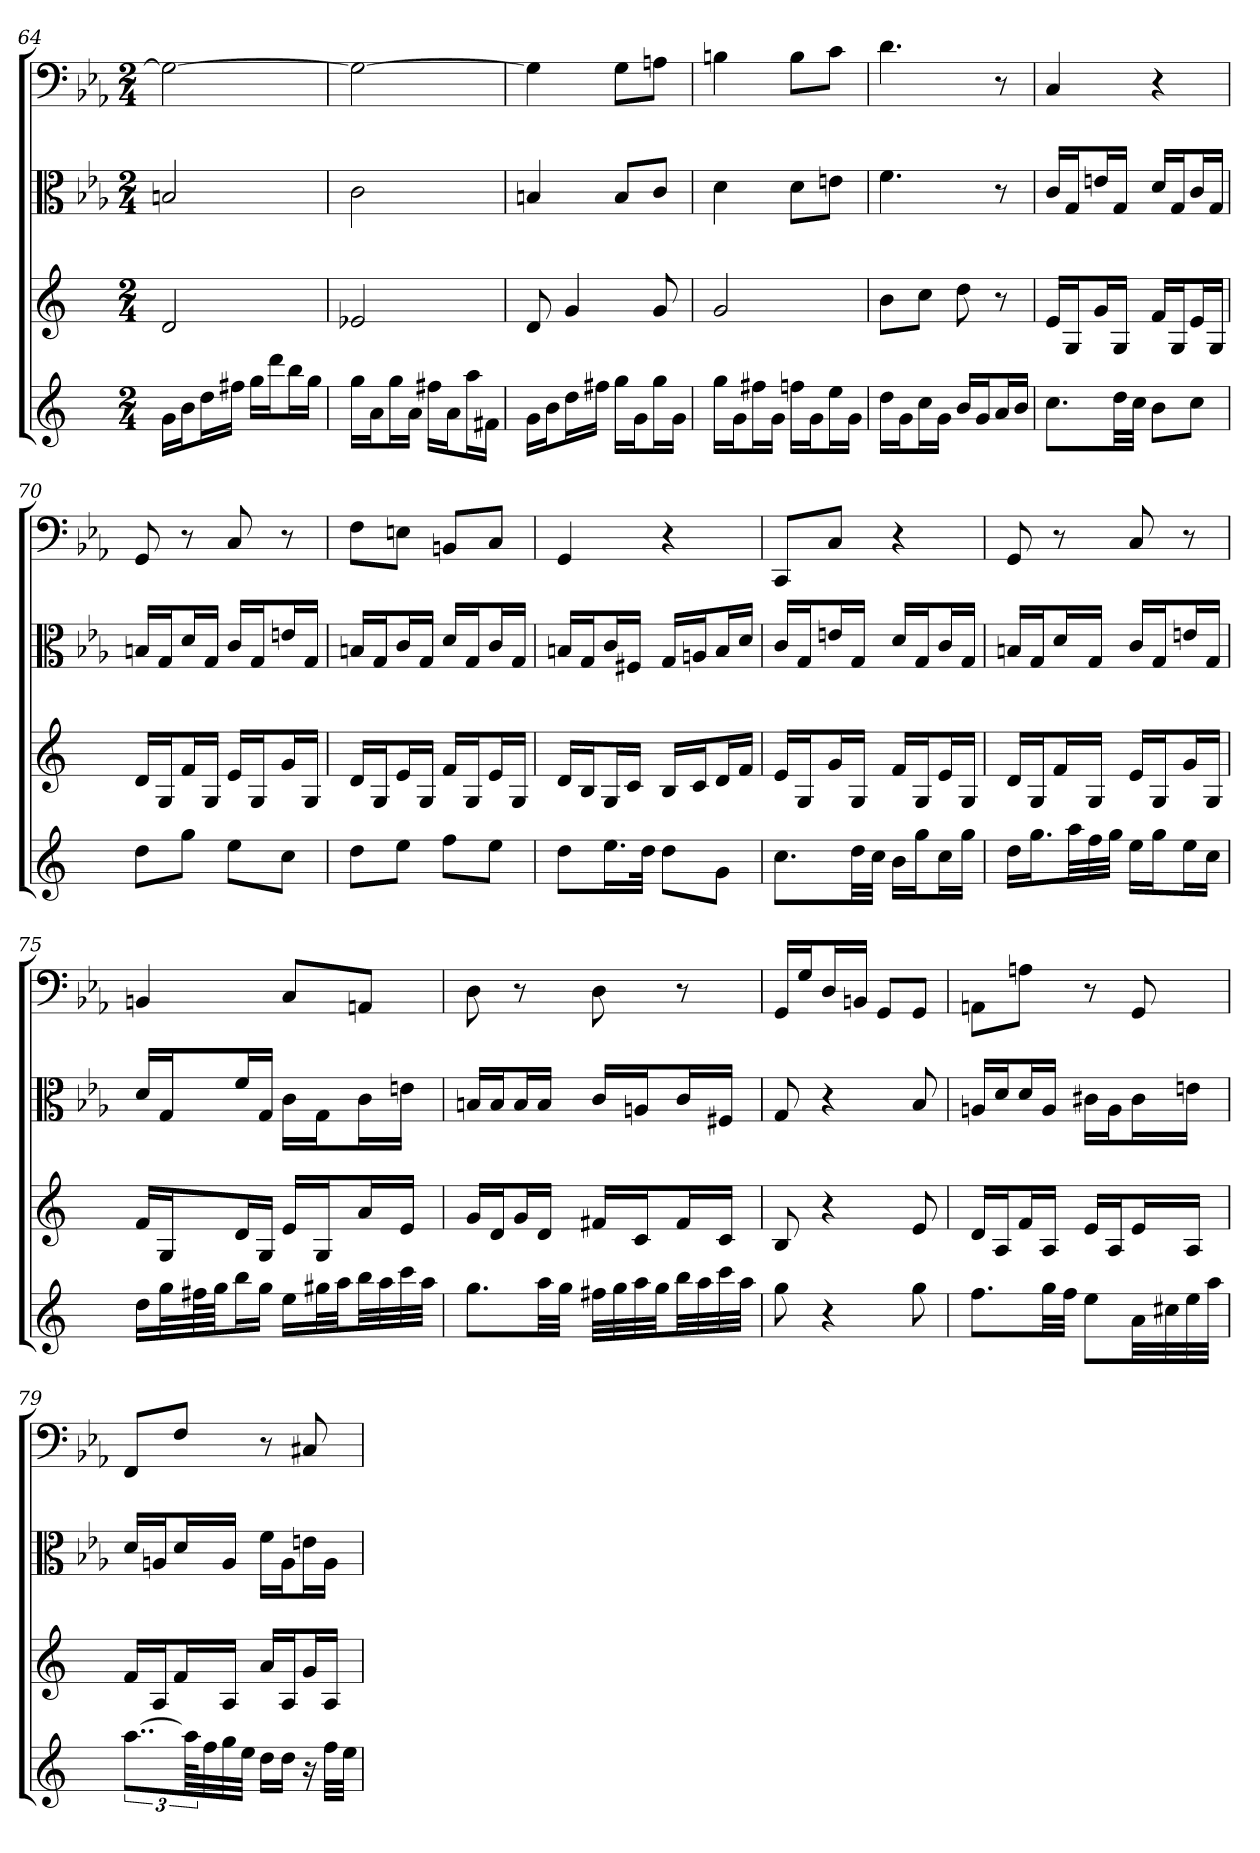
**kern	**kern	**kern	**kern
*part4	*part3	*part2	*part1
*staff4	*staff3	*staff2	*staff1
*	*	*clefC3	*clefF4
*k[]	*k[]	*k[b-e-a-]	*k[b-e-a-]
*M2/4	*M2/4	*M2/4	*M2/4
=64	=64	=64	=64
16gLL	2d	2Bn	2G_
16bJ	.	.	.
16ddL	.	.	.
16ff#XJJ	.	.	.
16ggLL	.	.	.
16dddJ	.	.	.
16bbL	.	.	.
16ggJJ	.	.	.
=65	=65	=65	=65
16ggLL	2e-X	2c	2G_
16aJ	.	.	.
16ggL	.	.	.
16aJJ	.	.	.
16ff#XLL	.	.	.
16aJ	.	.	.
16aaL	.	.	.
16f#XJJ	.	.	.
=66	=66	=66	=66
16gLL	8d	4Bn	4G]
16bJ	.	.	.
16ddL	4g	.	.
16ff#XJJ	.	.	.
16ggLL	.	8B/L	8G\L
16gJ	.	.	.
16ggL	8g	8c/J	8An\J
16gJJ	.	.	.
=67	=67	=67	=67
16ggLL	2g	4d	4Bn
16gJ	.	.	.
16ff#XL	.	.	.
16gJJ	.	.	.
16ffnLL	.	8d\L	8B\L
16gJ	.	.	.
16eeL	.	8en\J	8c\J
16gJJ	.	.	.
=68	=68	=68	=68
16ddLL	8bL	4.f	4.d
16gJ	.	.	.
16ccL	8ccJ	.	.
16gJJ	.	.	.
16bLL	8dd	.	.
16gJ	.	.	.
16aL	8r	8r	8r
16bJJ	.	.	.
=69	=69	=69	=69
8.ccL	16eLL	16c/LL	4C
.	16GJ	16G/J	.
.	16gL	16en/L	.
32ddLL	16GJJ	16G/JJ	.
32ccJJJ	.	.	.
8bL	16fLL	16d/LL	4r
.	16GJ	16G/J	.
8ccJ	16eL	16c/L	.
.	16GJJ	16G/JJ	.
=70	=70	=70	=70
8ddL	16dLL	16Bn/LL	8GG
.	16GJ	16G/J	.
8ggJ	16fL	16d/L	8r
.	16GJJ	16G/JJ	.
8eeL	16eLL	16c/LL	8C
.	16GJ	16G/J	.
8ccJ	16gL	16en/L	8r
.	16GJJ	16G/JJ	.
=71	=71	=71	=71
8ddL	16dLL	16Bn/LL	8F\L
.	16GJ	16G/J	.
8eeJ	16eL	16c/L	8En\J
.	16GJJ	16G/JJ	.
8ffL	16fLL	16d/LL	8BBn/L
.	16GJ	16G/J	.
8eeJ	16eL	16c/L	8C/J
.	16GJJ	16G/JJ	.
=72	=72	=72	=72
8ddL	16dLL	16Bn/LL	4GG
.	16BJ	16G/J	.
16.eeL	16GL	16c/L	.
.	16cJJ	16F#X/JJ	.
32ddJJk	.	.	.
8ddL	16BLL	16G/LL	4r
.	16cJ	16An/J	.
8gJ	16dL	16B/L	.
.	16fJJ	16d/JJ	.
=73	=73	=73	=73
8.ccL	16eLL	16c/LL	8CC/L
.	16GJ	16G/J	.
.	16gL	16en/L	8C/J
32ddLL	16GJJ	16G/JJ	.
32ccJJJ	.	.	.
16bLL	16fLL	16d/LL	4r
16ggJ	16GJ	16G/J	.
16ccL	16eL	16c/L	.
16ggJJ	16GJJ	16G/JJ	.
=74	=74	=74	=74
16ddLL	16dLL	16Bn/LL	8GG
16.ggJ	16GJ	16G/J	.
.	16fL	16d/L	8r
32aaLL	.	.	.
32ff	16GJJ	16G/JJ	.
32ggJJJ	.	.	.
16eeLL	16eLL	16c/LL	8C
16ggJ	16GJ	16G/J	.
16eeL	16gL	16en/L	8r
16ccJJ	16GJJ	16G/JJ	.
=75	=75	=75	=75
16ddLL	16fLL	16d/LL	4BBn
32ggL	16GJ	16G/J	.
64ff#XL	.	.	.
64ggJJJ	.	.	.
16bbL	16dL	16f/L	.
16ggJJ	16GJJ	16G/JJ	.
16eeLL	16eLL	16c\LL	8C/L
32gg#XL	16GJ	16G\J	.
32aaJJ	.	.	.
32bbLL	16aL	16c\L	8AAn/J
32aa	.	.	.
32ccc	16eJJ	16en\JJ	.
32aaJJJ	.	.	.
=76	=76	=76	=76
8.ggL	16gLL	16Bn/LL	8D
.	16dJ	16B/J	.
.	16gL	16B/L	8r
32aaLL	16dJJ	16B/JJ	.
32ggJJJ	.	.	.
32ff#XLLL	16f#XLL	16c/LL	8D
32gg	.	.	.
32aa	16cJ	16An/J	.
32ggJJ	.	.	.
32bbLL	16f#L	16c/L	8r
32aa	.	.	.
32ccc	16cJJ	16F#X/JJ	.
32aaJJJ	.	.	.
=77	=77	=77	=77
8gg	8B	8G	16GG/LL
.	.	.	16G/J
4r	4r	4r	16D/L
.	.	.	16BBn/JJ
.	.	.	8GG/L
8gg	8e	8B-	8GG/J
=78	=78	=78	=78
8.ffL	16dLL	16An/LL	8AAn\L
.	16AJ	16d/J	.
.	16fL	16d/L	8An\J
32ggLL	16AJJ	16A/JJ	.
32ffJJJ	.	.	.
8eeL	16eLL	16c#X\LL	8r
.	16AJ	16A\J	.
32aLL	16eL	16c#\L	8GG
32cc#X	.	.	.
32ee	16AJJ	16en\JJ	.
32aaJJJ	.	.	.
=79	=79	=79	=79
[12..aaL	16fLL	16d/LL	8FF/L
.	16AJ	16An/J	.
.	16fL	16d/L	8F/J
96aaKLL]	.	.	.
32ff	.	.	.
32gg	16AJJ	16A/JJ	.
32eeJJJ	.	.	.
16ddLL	16aLL	16f\LL	8r
16ddJJ	16AJ	16A\J	.
16r	16gL	16en\L	8C#X
32ffLLL	16AJJ	16A\JJ	.
32eeJJJ	.	.	.
=	=	=	=
*-	*-	*-	*-
